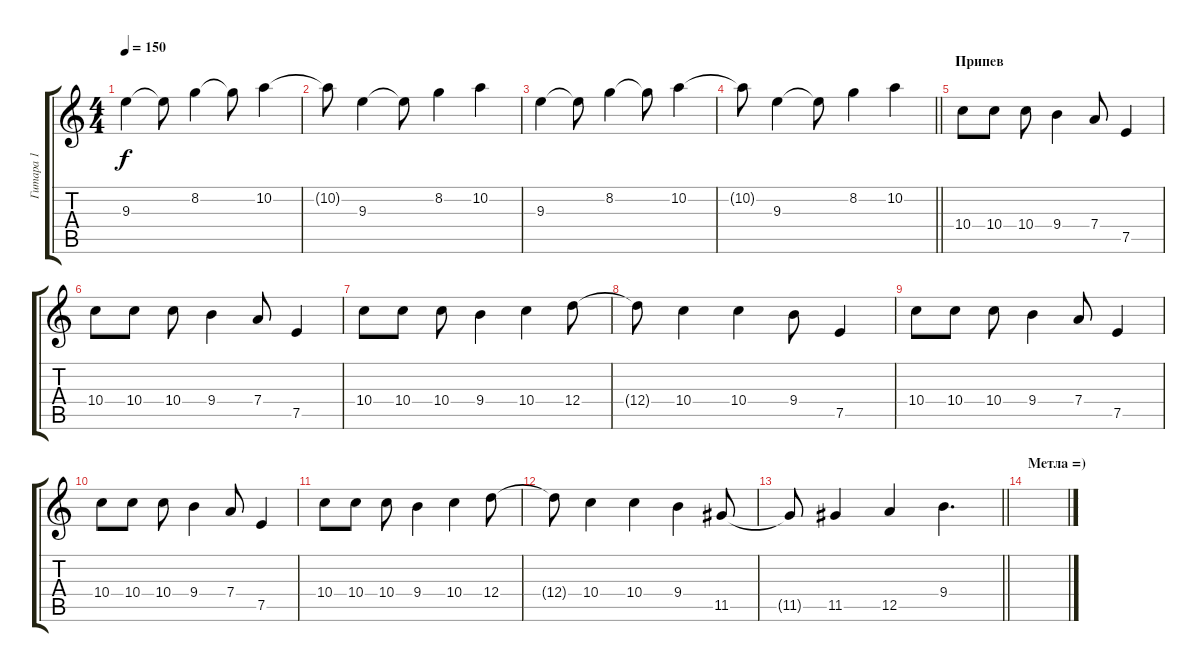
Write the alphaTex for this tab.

\track ("Гитара 1" "Гитара 1") {instrument distortionguitar}
\staff {score tabs}
\tuning (E4 B3 G3 D3 A2 E2) {hide}
\ts (4 4)
\tempo 150
\clef g2
\ks c
9.3.4{dy f volume 10 instrument overdrivenguitar} 9.3{t}.8 8.2.4 8.2{t}.8 10.2.4 |
10.2{t}.8 9.3.4 9.3{t}.8 8.2.4 10.2.4 |
9.3.4{volume 10 instrument overdrivenguitar} 9.3{t}.8 8.2.4 8.2{t}.8 10.2.4 |
\barLineRight lightlight
10.2{t}.8 9.3.4 9.3{t}.8 8.2.4 10.2.4 |
\section ("" "Припев")
10.4.8{volume 12 instrument distortionguitar} 10.4.8 10.4.8 9.4.4 7.4.8 7.5.4 |
10.4.8 10.4.8 10.4.8 9.4.4 7.4.8 7.5.4 |
10.4.8 10.4.8 10.4.8 9.4.4 10.4.4 12.4.8 |
12.4{t}.8 10.4.4 10.4.4 9.4.8 7.5.4 |
10.4.8 10.4.8 10.4.8 9.4.4 7.4.8 7.5.4 |
10.4.8 10.4.8 10.4.8 9.4.4 7.4.8 7.5.4 |
10.4.8 10.4.8 10.4.8 9.4.4 10.4.4 12.4.8 |
12.4{t}.8 10.4.4 10.4.4 9.4.4 11.5.8 |
\barLineRight lightlight
11.5{t}.8 11.5.4 12.5.4 9.4.4{d} |
\section ("" "Метла =)")
